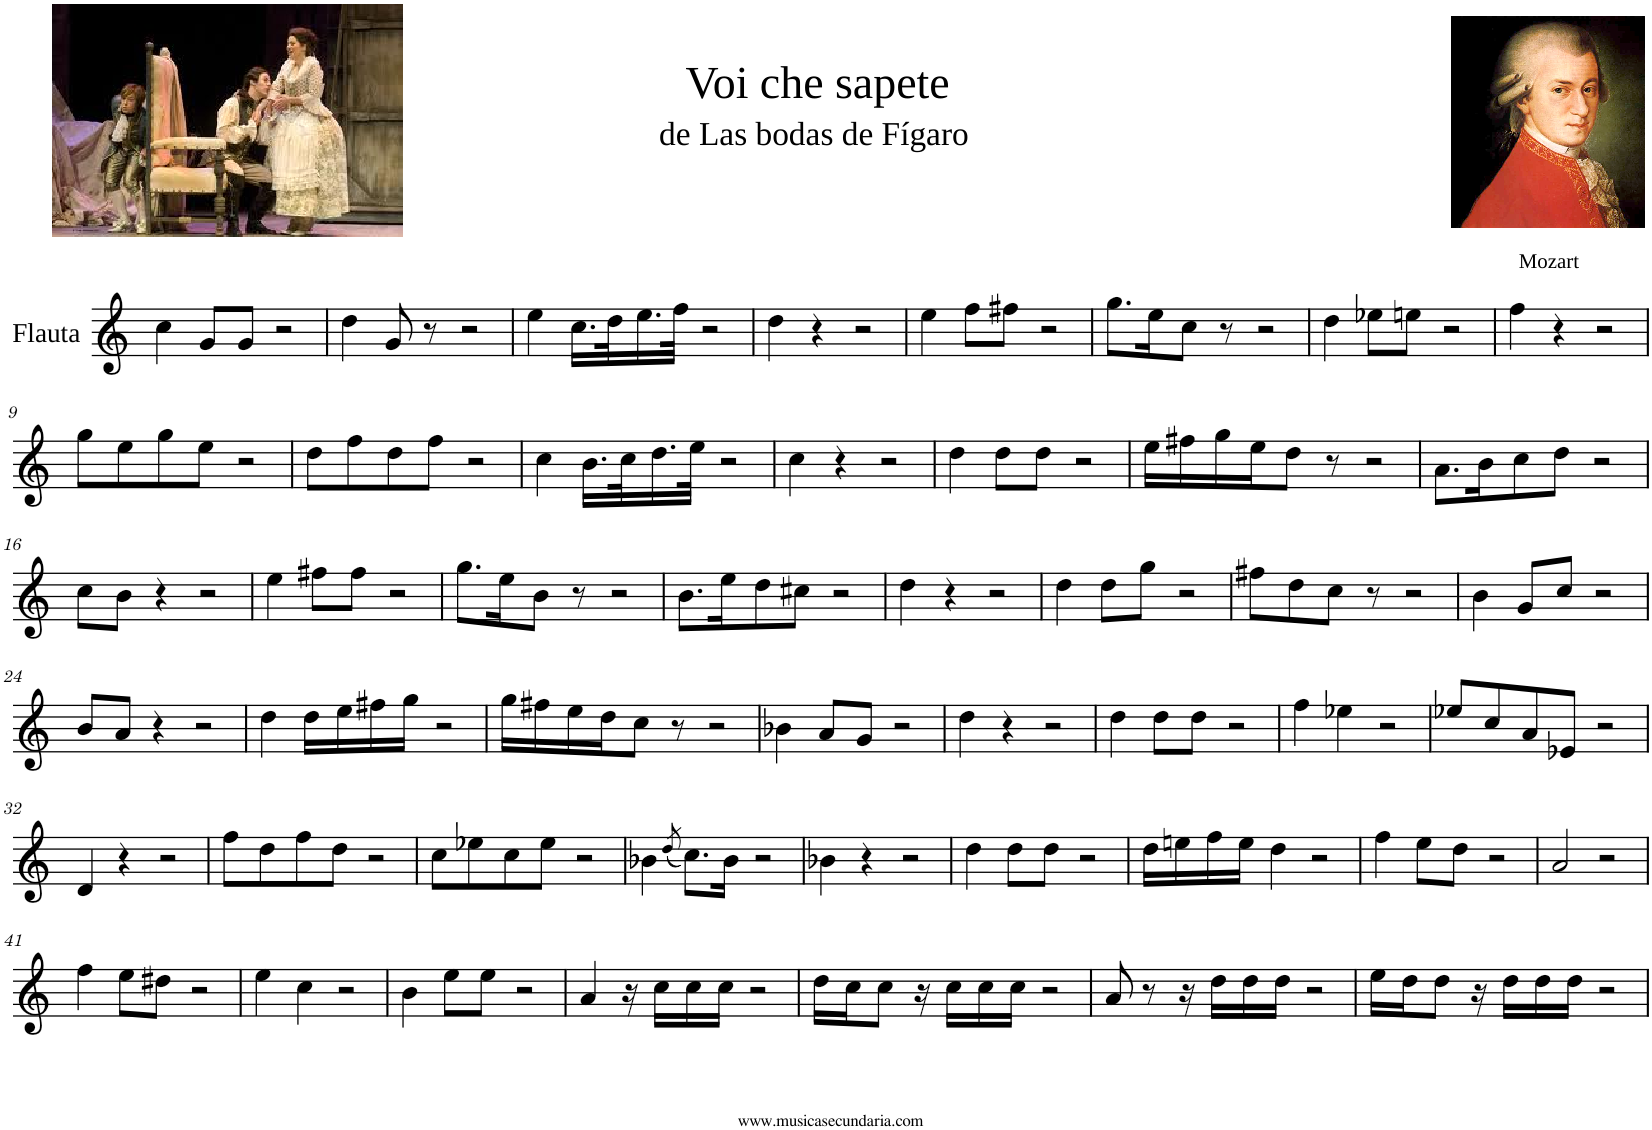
**kern
*part1
*staff1
*I"Flauta
*I'Fl
*clefG2
*k[]
=1
4cc\
8g/L
8g/J
2r
=2
4dd\
8g/
8r
2r
=3
4ee\
16.cc\LL
32dd\K
16.ee\
32ff\JJk
2r
=4
4dd\
4r
2r
=5
4ee\
8ff\L
8ff#X\J
2r
=6
8.gg\L
16ee\K
8cc\J
8r
2r
=7
4dd\
8ee-X\L
8een\J
2r
=8
4ff\
4r
2r
!!LO:LB:g=z
=9
8gg\L
8ee\
8gg\
8ee\J
2r
=10
8dd\L
8ff\
8dd\
8ff\J
2r
=11
4cc\
16.b\LL
32cc\K
16.dd\
32ee\JJk
2r
=12
4cc\
4r
2r
=13
4dd\
8dd\L
8dd\J
2r
=14
16ee\LL
16ff#X\
16gg\
16ee\J
8dd\J
8r
2r
=15
8.a\L
16b\K
8cc\
8dd\J
2r
!!LO:LB:g=z
=16
8cc\L
8b\J
4r
2r
=17
4ee\
8ff#X\L
8ff#\J
2r
=18
8.gg\L
16ee\K
8b\J
8r
2r
=19
8.b\L
16ee\K
8dd\
8cc#X\J
2r
=20
4dd\
4r
2r
=21
4dd\
8dd\L
8gg\J
2r
=22
8ff#X\L
8dd\
8cc\J
8r
2r
=23
4b\
8g/L
8cc/J
2r
!!LO:LB:g=z
=24
8b/L
8a/J
4r
2r
=25
4dd\
16dd\LL
16ee\
16ff#X\
16gg\JJ
2r
=26
16gg\LL
16ff#X\
16ee\
16dd\J
8cc\J
8r
2r
=27
4b-X\
8a/L
8g/J
2r
=28
4dd\
4r
2r
=29
4dd\
8dd\L
8dd\J
2r
=30
4ff\
4ee-X\
2r
=31
8ee-X/L
8cc/
8a/
8e-X/J
2r
!!LO:LB:g=z
=32
4d/
4r
2r
=33
8ff\L
8dd\
8ff\
8dd\J
2r
=34
8cc\L
8ee-X\
8cc\
8ee-\J
2r
=35
4b-X\
(8qdd/
8.cc\L)
16b-\Jk
2r
=36
4b-X\
4r
2r
=37
4dd\
8dd\L
8dd\J
2r
=38
16dd\LL
16een\
16ff\
16ee\JJ
4dd\
2r
=39
4ff\
8ee\L
8dd\J
2r
=40
2a/
2r
!!LO:LB:g=z
=41
4ff\
8ee\L
8dd#X\J
2r
=42
4ee\
4cc\
2r
=43
4b\
8ee\L
8ee\J
2r
=44
4a/
16r
16cc\LL
16cc\
16cc\JJ
2r
=45
16dd\LL
16cc\J
8cc\J
16r
16cc\LL
16cc\
16cc\JJ
2r
=46
8a/
8r
16r
16dd\LL
16dd\
16dd\JJ
2r
=47
16ee\LL
16dd\J
8dd\J
16r
16dd\LL
16dd\
16dd\JJ
2r
=
*-
